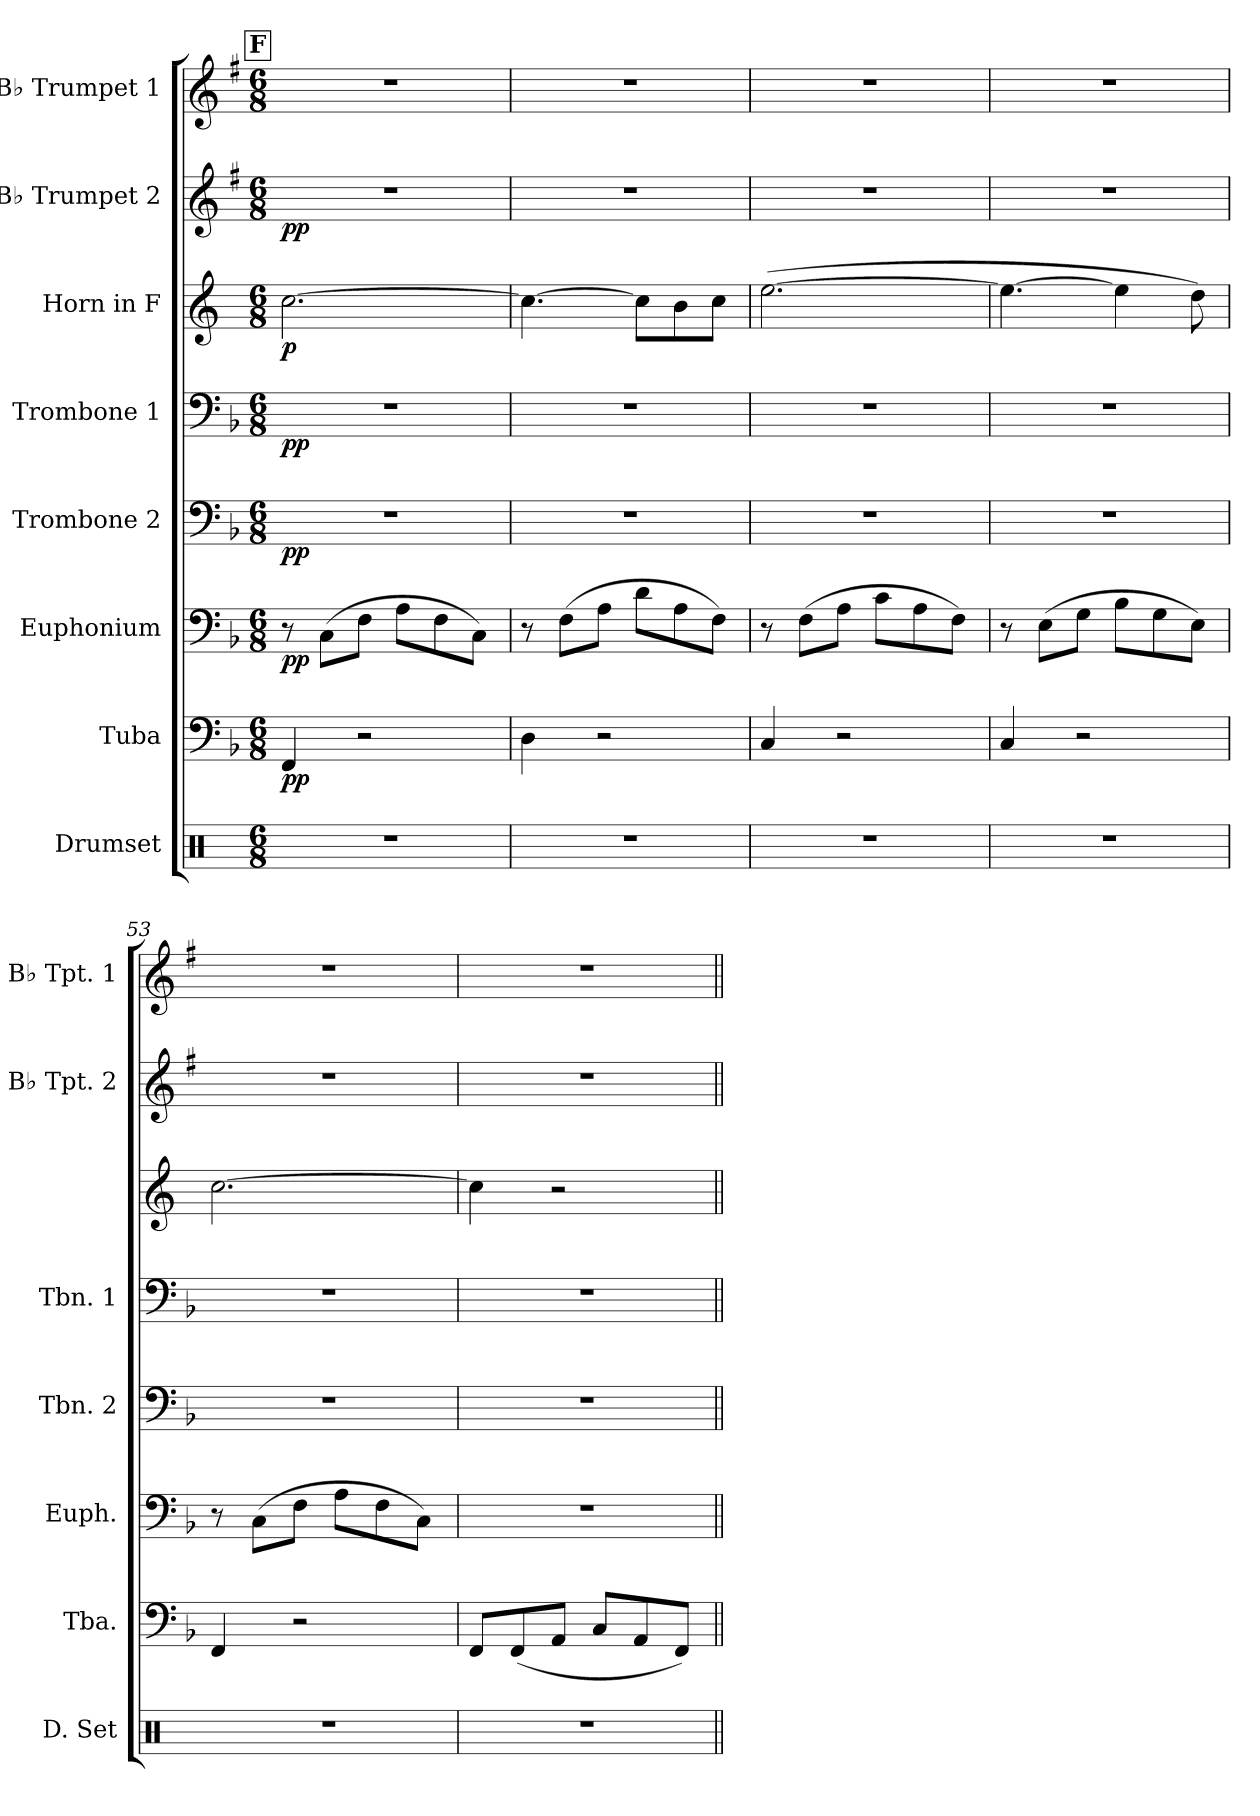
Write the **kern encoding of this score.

**kern	**kern	**dynam	**kern	**dynam	**kern	**dynam	**kern	**dynam	**kern	**dynam	**kern	**dynam	**kern
*part8	*part7	*part7	*part6	*part6	*part5	*part5	*part4	*part4	*part3	*part3	*part2	*part2	*part1
*staff8	*staff7	*staff7	*staff6	*staff6	*staff5	*staff5	*staff4	*staff4	*staff3	*staff3	*staff2	*staff2	*staff1
*I"Drumset	*I"Tuba	*	*I"Euphonium	*	*I"Trombone 2	*	*I"Trombone 1	*	*I"Horn in F	*	*I"B♭ Trumpet 2	*	*I"B♭ Trumpet 1
*I'D. Set	*I'Tba.	*	*I'Euph.	*	*I'Tbn. 2	*	*I'Tbn. 1	*	*	*	*I'B♭ Tpt. 2	*	*I'B♭ Tpt. 1
*clefX	*clefF4	*	*clefF4	*	*clefF4	*	*clefF4	*	*clefG2	*	*clefG2	*	*clefG2
*	*	*	*	*	*	*	*	*	*ITrd4c7	*	*ITrd1c2	*	*ITrd1c2
*k[]	*k[b-]	*	*k[b-]	*	*k[b-]	*	*k[b-]	*	*k[b-]	*	*k[b-]	*	*k[b-]
*M6/8	*M6/8	*	*M6/8	*	*M6/8	*	*M6/8	*	*M6/8	*	*M6/8	*	*M6/8
!!LO:REH:place=s1:a:B:fs=14:t=F
=49	=49	=49	=49	=49	=49	=49	=49	=49	=49	=49	=49	=49	=49
!	!	!LO:DY:b	!	!LO:DY:b	!	!LO:DY:b	!	!LO:DY:b	!	!LO:DY:b	!	!LO:DY:b	!
2.r	4FF/	pp	8r	pp	2.r	pp	2.r	pp	[2.f\	p	2.r	pp	2.r
.	.	.	(>8C\L	.	.	.	.	.	.	.	.	.	.
.	2r	.	8F\J	.	.	.	.	.	.	.	.	.	.
.	.	.	8A\L	.	.	.	.	.	.	.	.	.	.
.	.	.	8F\	.	.	.	.	.	.	.	.	.	.
.	.	.	8C\J)	.	.	.	.	.	.	.	.	.	.
=50	=50	=50	=50	=50	=50	=50	=50	=50	=50	=50	=50	=50	=50
2.r	4D\	.	8r	.	2.r	.	2.r	.	4.f\_	.	2.r	.	2.r
.	.	.	(>8F\L	.	.	.	.	.	.	.	.	.	.
.	2r	.	8A\J	.	.	.	.	.	.	.	.	.	.
.	.	.	8d\L	.	.	.	.	.	8f\L]	.	.	.	.
.	.	.	8A\	.	.	.	.	.	8e\	.	.	.	.
.	.	.	8F\J)	.	.	.	.	.	8f\J	.	.	.	.
=51	=51	=51	=51	=51	=51	=51	=51	=51	=51	=51	=51	=51	=51
2.r	4C/	.	8r	.	2.r	.	2.r	.	(>[2.a\	.	2.r	.	2.r
.	.	.	(>8F\L	.	.	.	.	.	.	.	.	.	.
.	2r	.	8A\J	.	.	.	.	.	.	.	.	.	.
.	.	.	8c\L	.	.	.	.	.	.	.	.	.	.
.	.	.	8A\	.	.	.	.	.	.	.	.	.	.
.	.	.	8F\J)	.	.	.	.	.	.	.	.	.	.
=52	=52	=52	=52	=52	=52	=52	=52	=52	=52	=52	=52	=52	=52
2.r	4C/	.	8r	.	2.r	.	2.r	.	4.a\_	.	2.r	.	2.r
.	.	.	(>8E\L	.	.	.	.	.	.	.	.	.	.
.	2r	.	8G\J	.	.	.	.	.	.	.	.	.	.
.	.	.	8B-\L	.	.	.	.	.	4a\]	.	.	.	.
.	.	.	8G\	.	.	.	.	.	.	.	.	.	.
.	.	.	8E\J)	.	.	.	.	.	8g\)	.	.	.	.
!!LO:LB:g=z
=53	=53	=53	=53	=53	=53	=53	=53	=53	=53	=53	=53	=53	=53
2.r	4FF/	.	8r	.	2.r	.	2.r	.	[2.f\	.	2.r	.	2.r
.	.	.	(>8C\L	.	.	.	.	.	.	.	.	.	.
.	2r	.	8F\J	.	.	.	.	.	.	.	.	.	.
.	.	.	8A\L	.	.	.	.	.	.	.	.	.	.
.	.	.	8F\	.	.	.	.	.	.	.	.	.	.
.	.	.	8C\J)	.	.	.	.	.	.	.	.	.	.
=54	=54	=54	=54	=54	=54	=54	=54	=54	=54	=54	=54	=54	=54
2.r	8FF/L	.	2.r	.	2.r	.	2.r	.	4f\]	.	2.r	.	2.r
.	(<8FF/	.	.	.	.	.	.	.	.	.	.	.	.
.	8AA/J	.	.	.	.	.	.	.	2r	.	.	.	.
.	8C/L	.	.	.	.	.	.	.	.	.	.	.	.
.	8AA/	.	.	.	.	.	.	.	.	.	.	.	.
.	8FF/J)	.	.	.	.	.	.	.	.	.	.	.	.
=||	=||	=||	=||	=||	=||	=||	=||	=||	=||	=||	=||	=||	=||
*-	*-	*-	*-	*-	*-	*-	*-	*-	*-	*-	*-	*-	*-
